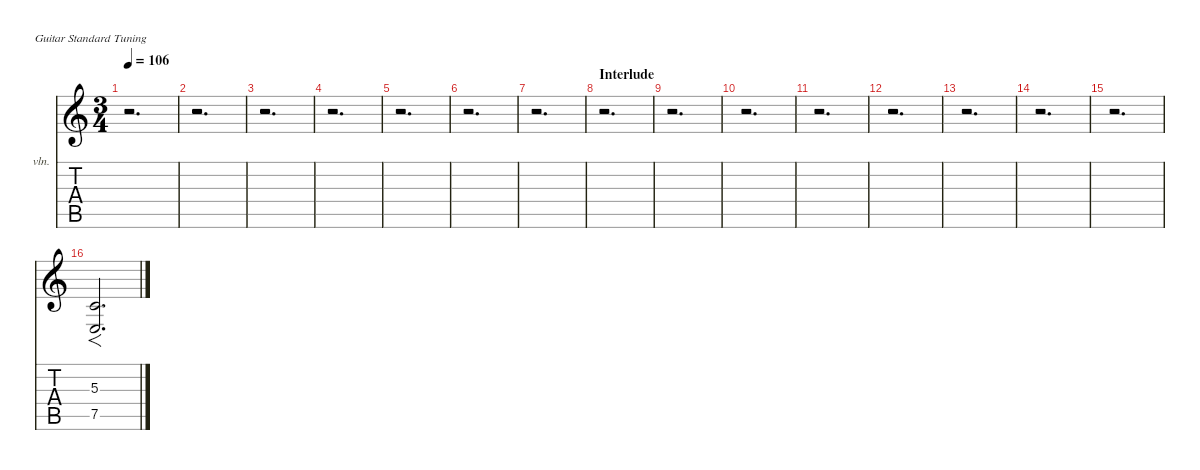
\defaultSystemsLayout 4
\hideDynamics
\bracketExtendMode nobrackets
\firstSystemTrackNameOrientation horizontal
\otherSystemsTrackNameOrientation horizontal
\track ("Violin" "vln.") {instrument violin}
\staff {score tabs}
\tuning (E4 B3 G3 D3 A2 E2)
\ts (3 4)
\tempo 106
\clef g2
\ks c
r.2{d dy f} |
r.2{d} |
r.2{d} |
r.2{d} |
r.2{d} |
r.2{d} |
r.2{d} |
\section ("" "Interlude")
r.2{d} |
r.2{d} |
r.2{d} |
r.2{d} |
r.2{d} |
r.2{d} |
r.2{d} |
r.2{d} |
(5.3 7.5).2{f d}
